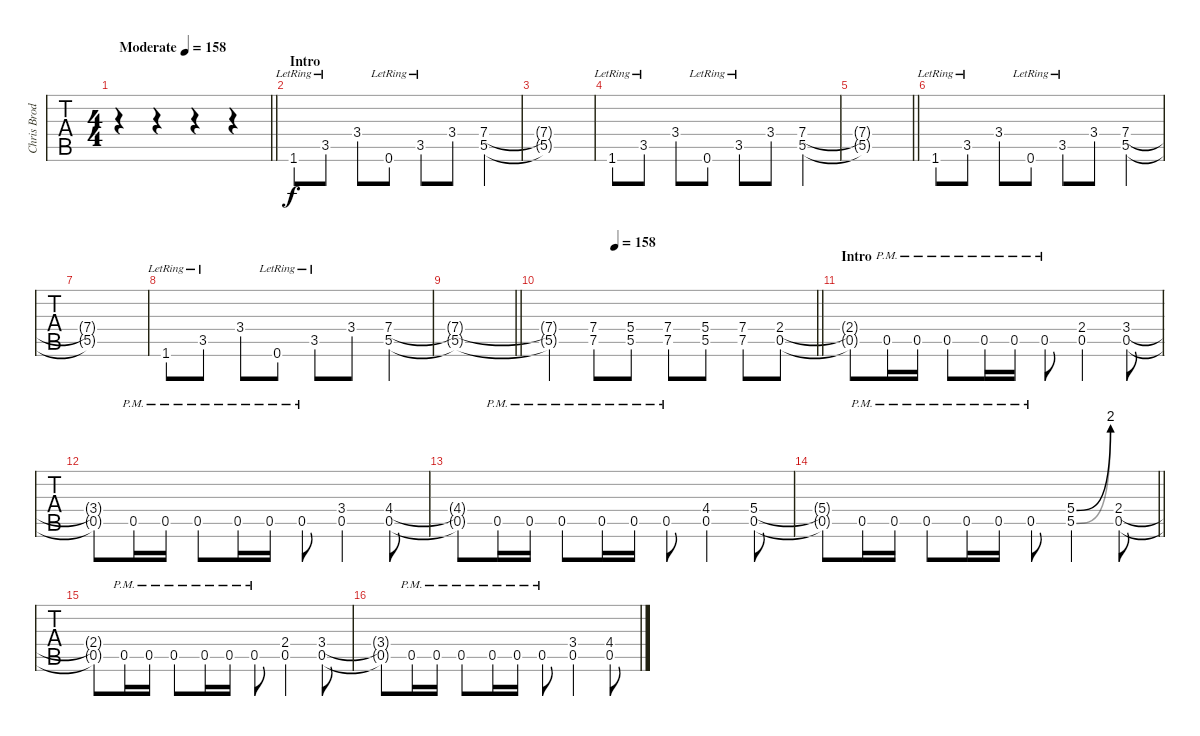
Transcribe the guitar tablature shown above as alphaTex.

\track ("Chris Broderick" "Chris Brod") {instrument distortionguitar}
\staff {tabs}
\tuning (E4 B3 G3 D3 A2 E2) {hide}
\ts (4 4)
\tempo (158 "Moderate")
\tempo 131
\tempo (158 "Moderate")
\clef g2
\barLineRight lightlight
\ks c
r.4{dy f instrument distortionguitar} r.4 r.4 r.4 |
\section ("" "Intro")
1.6{lr}.8 3.5{lr}.8 3.4.8 0.6{lr}.8 3.5{lr}.8 3.4.8 (7.4 5.5).4 |
(7.4{t} 5.5{t}).1 |
1.6{lr}.8 3.5{lr}.8 3.4.8 0.6{lr}.8 3.5{lr}.8 3.4.8 (7.4 5.5).4 |
\barLineRight lightlight
(7.4{t} 5.5{t}).1 |
1.6{lr}.8 3.5{lr}.8 3.4.8 0.6{lr}.8 3.5{lr}.8 3.4.8 (7.4 5.5).4 |
(7.4{t} 5.5{t}).1 |
1.6{lr}.8 3.5{lr}.8 3.4.8 0.6{lr}.8 3.5{lr}.8 3.4.8 (7.4 5.5).4 |
\barLineRight lightlight
(7.4{t} 5.5{t}).1 |
\tempo (158 0.25)
\barLineRight lightlight
(7.4{t} 5.5{t}).4 (7.4 7.5).8 (5.4 5.5).8 (7.4 7.5).8 (5.4 5.5).8 (7.4 7.5).8 (2.4 0.5).8 |
\section ("" "Intro")
(2.4{t} 0.5{t}).8 0.5{pm}.16 0.5{pm}.16 0.5{pm}.8 0.5{pm}.16 0.5{pm}.16 0.5{pm}.8 (2.4 0.5).4 (3.4 0.5).8 |
(3.4{t} 0.5{t}).8 0.5{pm}.16 0.5{pm}.16 0.5{pm}.8 0.5{pm}.16 0.5{pm}.16 0.5{pm}.8 (3.4 0.5).4 (4.4 0.5).8 |
(4.4{t} 0.5{t}).8 0.5{pm}.16 0.5{pm}.16 0.5{pm}.8 0.5{pm}.16 0.5{pm}.16 0.5{pm}.8 (4.4 0.5).4 (5.4 0.5).8 |
\barLineRight lightlight
(5.4{t} 0.5{t}).8 0.5{pm}.16 0.5{pm}.16 0.5{pm}.8 0.5{pm}.16 0.5{pm}.16 0.5{pm}.8 (5.4{be (bend 0 0 60 8)} 5.5{be (bend 0 0 60 8)}).4 (2.4 0.5).8 |
(2.4{t} 0.5{t}).8 0.5{pm}.16 0.5{pm}.16 0.5{pm}.8 0.5{pm}.16 0.5{pm}.16 0.5{pm}.8 (2.4 0.5).4 (3.4 0.5).8 |
(3.4{t} 0.5{t}).8 0.5{pm}.16 0.5{pm}.16 0.5{pm}.8 0.5{pm}.16 0.5{pm}.16 0.5{pm}.8 (3.4 0.5).4 (4.4 0.5).8
